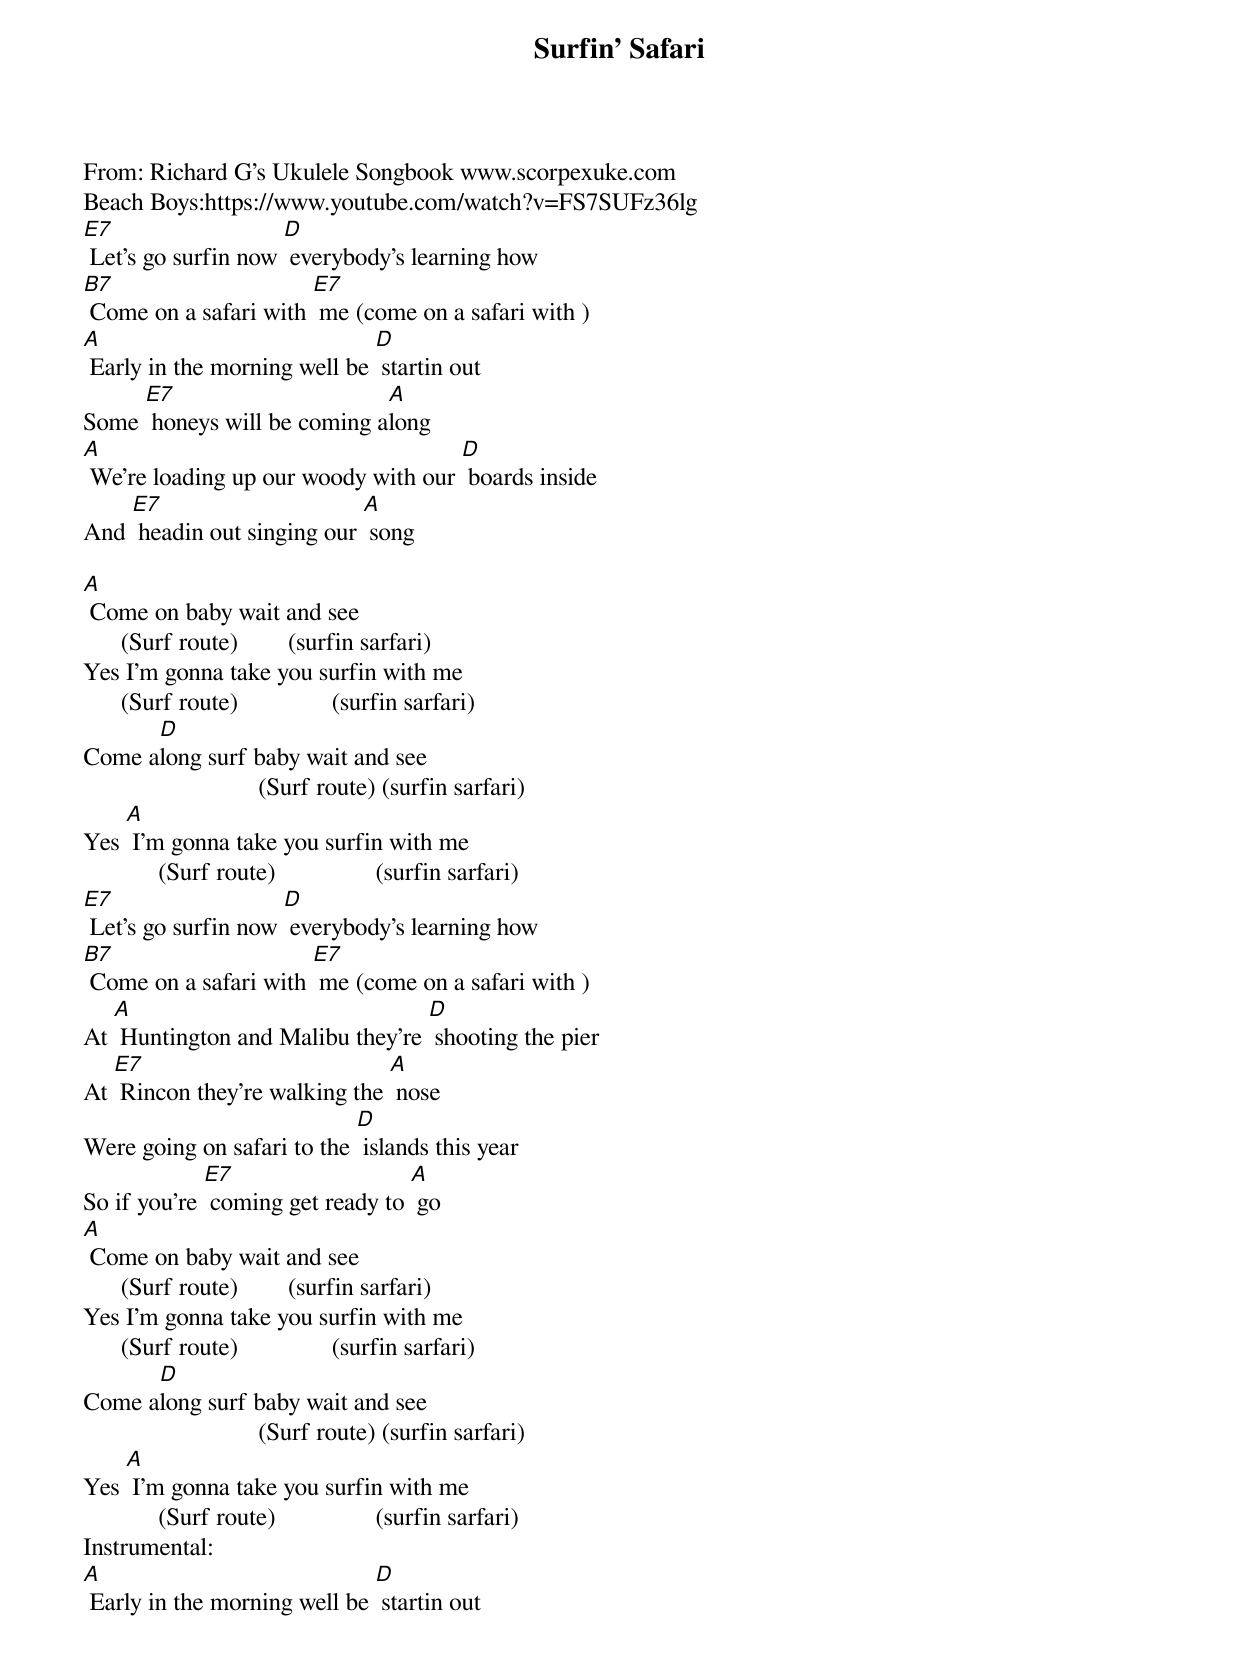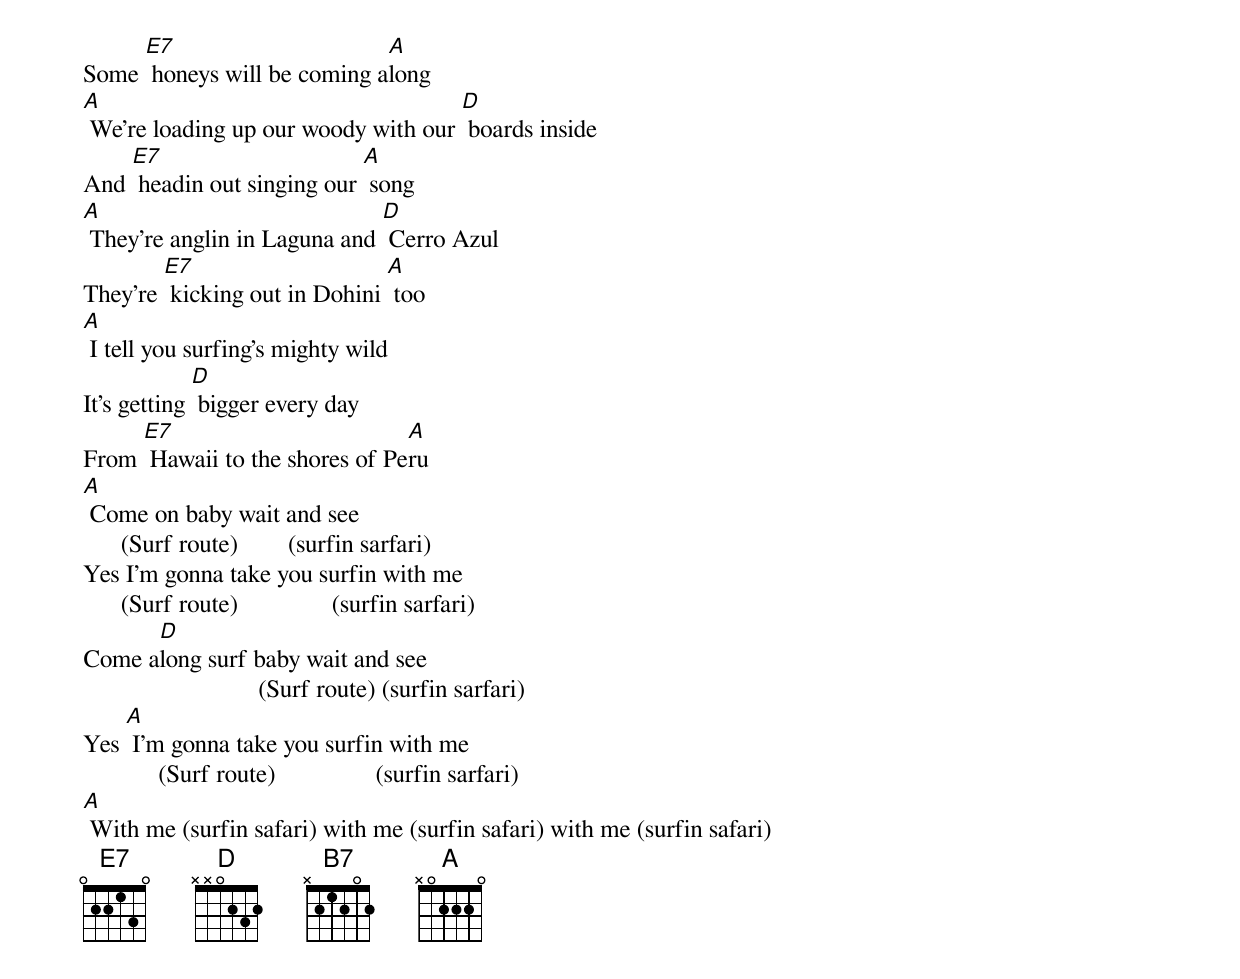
{t: Surfin' Safari }
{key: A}
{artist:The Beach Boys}
From: Richard G’s Ukulele Songbook www.scorpexuke.com
Beach Boys:https://www.youtube.com/watch?v=FS7SUFz36lg
{c: }
[E7] Let’s go surfin now [D] everybody’s learning how
[B7] Come on a safari with [E7] me (come on a safari with )
{c: }
[A] Early in the morning well be [D] startin out
Some [E7] honeys will be coming a[A]long
[A] We’re loading up our woody with our [D] boards inside
And [E7] headin out singing our [A] song
{c: }

[A] Come on baby wait and see
      (Surf route)        (surfin sarfari)
Yes I’m gonna take you surfin with me
      (Surf route)               (surfin sarfari)
Come a[D]long surf baby wait and see
                            (Surf route) (surfin sarfari)
Yes [A] I’m gonna take you surfin with me
            (Surf route)                (surfin sarfari)
{c: }
[E7] Let’s go surfin now [D] everybody’s learning how
[B7] Come on a safari with [E7] me (come on a safari with )
At [A] Huntington and Malibu they’re [D] shooting the pier
At [E7] Rincon they’re walking the [A] nose
Were going on safari to the [D] islands this year
So if you’re [E7] coming get ready to [A] go
{c: }
[A] Come on baby wait and see
      (Surf route)        (surfin sarfari)
Yes I’m gonna take you surfin with me
      (Surf route)               (surfin sarfari)
Come a[D]long surf baby wait and see
                            (Surf route) (surfin sarfari)
Yes [A] I’m gonna take you surfin with me
            (Surf route)                (surfin sarfari)
{c: }
Instrumental:
[A] Early in the morning well be [D] startin out
Some [E7] honeys will be coming a[A]long
[A] We’re loading up our woody with our [D] boards inside
And [E7] headin out singing our [A] song
{c: }
[A] They’re anglin in Laguna and [D] Cerro Azul
They’re [E7] kicking out in Dohini [A] too
[A] I tell you surfing’s mighty wild
It's getting [D] bigger every day
From [E7] Hawaii to the shores of Pe[A]ru
{c: }
[A] Come on baby wait and see
      (Surf route)        (surfin sarfari)
Yes I’m gonna take you surfin with me
      (Surf route)               (surfin sarfari)
Come a[D]long surf baby wait and see
                            (Surf route) (surfin sarfari)
Yes [A] I’m gonna take you surfin with me
            (Surf route)                (surfin sarfari)
{c: }
[A] With me (surfin safari) with me (surfin safari) with me (surfin safari)
